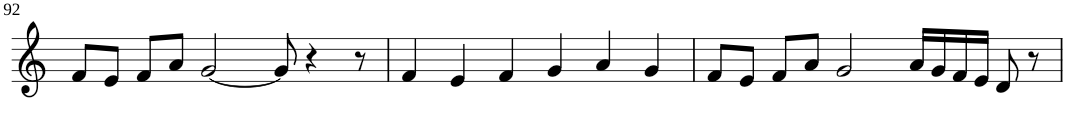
**kern
*part1
*staff1
*I"Violin
!!LO:PB:g=z
*clefG2
*k[]
*M6/4
=92
8f/L
8e/J
8f/L
8a/J
[2g/
8g/]
4r
8r
=93
4f/
4e/
4f/
4g/
4a/
4g/
=94
8f/L
8e/J
8f/L
8a/J
2g/
16a/LL
16g/
16f/
16e/JJ
8d/
8r
=
*-
